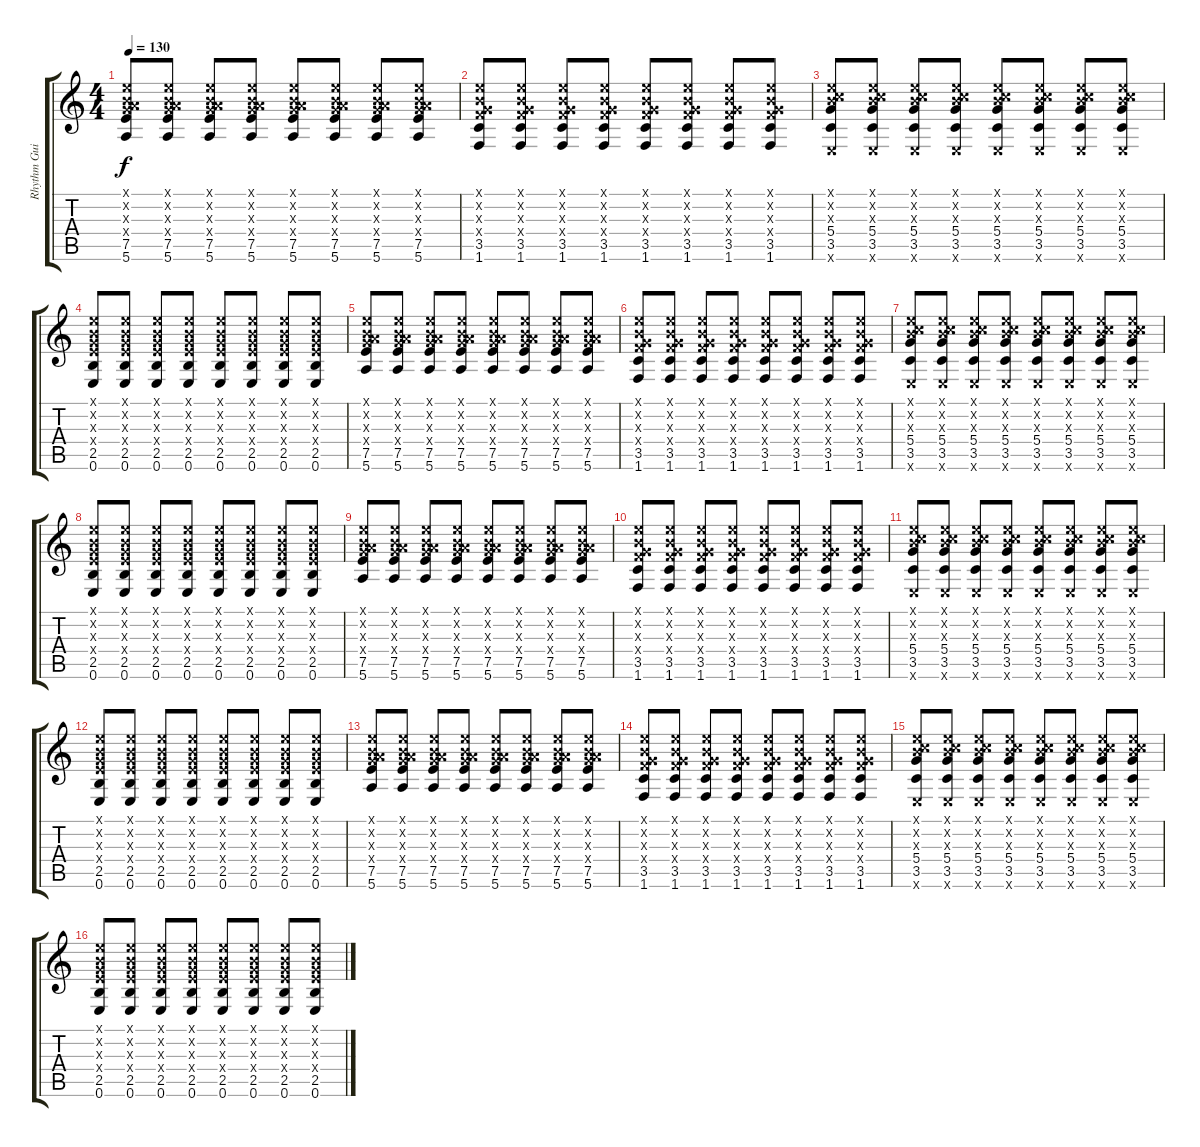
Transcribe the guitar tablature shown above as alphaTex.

\track ("Rhythm Guitar" "Rhythm Gui") {instrument electricguitarmuted}
\staff {score tabs}
\tuning (E4 B3 G3 D3 A2 E2) {hide}
\ts (4 4)
\tempo 130
\clef g2
\ks c
(0.1{x} 0.2{x} 0.3{x} 7.4{x} 7.5 5.6).8{dy f} (0.1{x} 0.2{x} 0.3{x} 7.4{x} 7.5 5.6).8 (0.1{x} 0.2{x} 0.3{x} 7.4{x} 7.5 5.6).8 (0.1{x} 0.2{x} 0.3{x} 7.4{x} 7.5 5.6).8 (0.1{x} 0.2{x} 0.3{x} 7.4{x} 7.5 5.6).8 (0.1{x} 0.2{x} 0.3{x} 7.4{x} 7.5 5.6).8 (0.1{x} 0.2{x} 0.3{x} 7.4{x} 7.5 5.6).8 (0.1{x} 0.2{x} 0.3{x} 7.4{x} 7.5 5.6).8 |
(0.1{x} 0.2{x} 0.3{x} 3.4{x} 3.5 1.6).8 (0.1{x} 0.2{x} 0.3{x} 3.4{x} 3.5 1.6).8 (0.1{x} 0.2{x} 0.3{x} 3.4{x} 3.5 1.6).8 (0.1{x} 0.2{x} 0.3{x} 3.4{x} 3.5 1.6).8 (0.1{x} 0.2{x} 0.3{x} 3.4{x} 3.5 1.6).8 (0.1{x} 0.2{x} 0.3{x} 3.4{x} 3.5 1.6).8 (0.1{x} 0.2{x} 0.3{x} 3.4{x} 3.5 1.6).8 (0.1{x} 0.2{x} 0.3{x} 3.4{x} 3.5 1.6).8 |
(0.1{x} 0.2{x} 5.3{x} 5.4 3.5 0.6{x}).8 (0.1{x} 0.2{x} 5.3{x} 5.4 3.5 0.6{x}).8 (0.1{x} 0.2{x} 5.3{x} 5.4 3.5 0.6{x}).8 (0.1{x} 0.2{x} 5.3{x} 5.4 3.5 0.6{x}).8 (0.1{x} 0.2{x} 5.3{x} 5.4 3.5 0.6{x}).8 (0.1{x} 0.2{x} 5.3{x} 5.4 3.5 0.6{x}).8 (0.1{x} 0.2{x} 5.3{x} 5.4 3.5 0.6{x}).8 (0.1{x} 0.2{x} 5.3{x} 5.4 3.5 0.6{x}).8 |
(0.1{x} 0.2{x} 0.3{x} 2.4{x} 2.5 0.6).8 (0.1{x} 0.2{x} 0.3{x} 2.4{x} 2.5 0.6).8 (0.1{x} 0.2{x} 0.3{x} 2.4{x} 2.5 0.6).8 (0.1{x} 0.2{x} 0.3{x} 2.4{x} 2.5 0.6).8 (0.1{x} 0.2{x} 0.3{x} 2.4{x} 2.5 0.6).8 (0.1{x} 0.2{x} 0.3{x} 2.4{x} 2.5 0.6).8 (0.1{x} 0.2{x} 0.3{x} 2.4{x} 2.5 0.6).8 (0.1{x} 0.2{x} 0.3{x} 2.4{x} 2.5 0.6).8 |
(0.1{x} 0.2{x} 0.3{x} 7.4{x} 7.5 5.6).8 (0.1{x} 0.2{x} 0.3{x} 7.4{x} 7.5 5.6).8 (0.1{x} 0.2{x} 0.3{x} 7.4{x} 7.5 5.6).8 (0.1{x} 0.2{x} 0.3{x} 7.4{x} 7.5 5.6).8 (0.1{x} 0.2{x} 0.3{x} 7.4{x} 7.5 5.6).8 (0.1{x} 0.2{x} 0.3{x} 7.4{x} 7.5 5.6).8 (0.1{x} 0.2{x} 0.3{x} 7.4{x} 7.5 5.6).8 (0.1{x} 0.2{x} 0.3{x} 7.4{x} 7.5 5.6).8 |
(0.1{x} 0.2{x} 0.3{x} 3.4{x} 3.5 1.6).8 (0.1{x} 0.2{x} 0.3{x} 3.4{x} 3.5 1.6).8 (0.1{x} 0.2{x} 0.3{x} 3.4{x} 3.5 1.6).8 (0.1{x} 0.2{x} 0.3{x} 3.4{x} 3.5 1.6).8 (0.1{x} 0.2{x} 0.3{x} 3.4{x} 3.5 1.6).8 (0.1{x} 0.2{x} 0.3{x} 3.4{x} 3.5 1.6).8 (0.1{x} 0.2{x} 0.3{x} 3.4{x} 3.5 1.6).8 (0.1{x} 0.2{x} 0.3{x} 3.4{x} 3.5 1.6).8 |
(0.1{x} 0.2{x} 5.3{x} 5.4 3.5 0.6{x}).8 (0.1{x} 0.2{x} 5.3{x} 5.4 3.5 0.6{x}).8 (0.1{x} 0.2{x} 5.3{x} 5.4 3.5 0.6{x}).8 (0.1{x} 0.2{x} 5.3{x} 5.4 3.5 0.6{x}).8 (0.1{x} 0.2{x} 5.3{x} 5.4 3.5 0.6{x}).8 (0.1{x} 0.2{x} 5.3{x} 5.4 3.5 0.6{x}).8 (0.1{x} 0.2{x} 5.3{x} 5.4 3.5 0.6{x}).8 (0.1{x} 0.2{x} 5.3{x} 5.4 3.5 0.6{x}).8 |
(0.1{x} 0.2{x} 0.3{x} 2.4{x} 2.5 0.6).8 (0.1{x} 0.2{x} 0.3{x} 2.4{x} 2.5 0.6).8 (0.1{x} 0.2{x} 0.3{x} 2.4{x} 2.5 0.6).8 (0.1{x} 0.2{x} 0.3{x} 2.4{x} 2.5 0.6).8 (0.1{x} 0.2{x} 0.3{x} 2.4{x} 2.5 0.6).8 (0.1{x} 0.2{x} 0.3{x} 2.4{x} 2.5 0.6).8 (0.1{x} 0.2{x} 0.3{x} 2.4{x} 2.5 0.6).8 (0.1{x} 0.2{x} 0.3{x} 2.4{x} 2.5 0.6).8 |
(0.1{x} 0.2{x} 0.3{x} 7.4{x} 7.5 5.6).8 (0.1{x} 0.2{x} 0.3{x} 7.4{x} 7.5 5.6).8 (0.1{x} 0.2{x} 0.3{x} 7.4{x} 7.5 5.6).8 (0.1{x} 0.2{x} 0.3{x} 7.4{x} 7.5 5.6).8 (0.1{x} 0.2{x} 0.3{x} 7.4{x} 7.5 5.6).8 (0.1{x} 0.2{x} 0.3{x} 7.4{x} 7.5 5.6).8 (0.1{x} 0.2{x} 0.3{x} 7.4{x} 7.5 5.6).8 (0.1{x} 0.2{x} 0.3{x} 7.4{x} 7.5 5.6).8 |
(0.1{x} 0.2{x} 0.3{x} 3.4{x} 3.5 1.6).8 (0.1{x} 0.2{x} 0.3{x} 3.4{x} 3.5 1.6).8 (0.1{x} 0.2{x} 0.3{x} 3.4{x} 3.5 1.6).8 (0.1{x} 0.2{x} 0.3{x} 3.4{x} 3.5 1.6).8 (0.1{x} 0.2{x} 0.3{x} 3.4{x} 3.5 1.6).8 (0.1{x} 0.2{x} 0.3{x} 3.4{x} 3.5 1.6).8 (0.1{x} 0.2{x} 0.3{x} 3.4{x} 3.5 1.6).8 (0.1{x} 0.2{x} 0.3{x} 3.4{x} 3.5 1.6).8 |
(0.1{x} 0.2{x} 5.3{x} 5.4 3.5 0.6{x}).8 (0.1{x} 0.2{x} 5.3{x} 5.4 3.5 0.6{x}).8 (0.1{x} 0.2{x} 5.3{x} 5.4 3.5 0.6{x}).8 (0.1{x} 0.2{x} 5.3{x} 5.4 3.5 0.6{x}).8 (0.1{x} 0.2{x} 5.3{x} 5.4 3.5 0.6{x}).8 (0.1{x} 0.2{x} 5.3{x} 5.4 3.5 0.6{x}).8 (0.1{x} 0.2{x} 5.3{x} 5.4 3.5 0.6{x}).8 (0.1{x} 0.2{x} 5.3{x} 5.4 3.5 0.6{x}).8 |
(0.1{x} 0.2{x} 0.3{x} 2.4{x} 2.5 0.6).8 (0.1{x} 0.2{x} 0.3{x} 2.4{x} 2.5 0.6).8 (0.1{x} 0.2{x} 0.3{x} 2.4{x} 2.5 0.6).8 (0.1{x} 0.2{x} 0.3{x} 2.4{x} 2.5 0.6).8 (0.1{x} 0.2{x} 0.3{x} 2.4{x} 2.5 0.6).8 (0.1{x} 0.2{x} 0.3{x} 2.4{x} 2.5 0.6).8 (0.1{x} 0.2{x} 0.3{x} 2.4{x} 2.5 0.6).8 (0.1{x} 0.2{x} 0.3{x} 2.4{x} 2.5 0.6).8 |
(0.1{x} 0.2{x} 0.3{x} 7.4{x} 7.5 5.6).8 (0.1{x} 0.2{x} 0.3{x} 7.4{x} 7.5 5.6).8 (0.1{x} 0.2{x} 0.3{x} 7.4{x} 7.5 5.6).8 (0.1{x} 0.2{x} 0.3{x} 7.4{x} 7.5 5.6).8 (0.1{x} 0.2{x} 0.3{x} 7.4{x} 7.5 5.6).8 (0.1{x} 0.2{x} 0.3{x} 7.4{x} 7.5 5.6).8 (0.1{x} 0.2{x} 0.3{x} 7.4{x} 7.5 5.6).8 (0.1{x} 0.2{x} 0.3{x} 7.4{x} 7.5 5.6).8 |
(0.1{x} 0.2{x} 0.3{x} 3.4{x} 3.5 1.6).8 (0.1{x} 0.2{x} 0.3{x} 3.4{x} 3.5 1.6).8 (0.1{x} 0.2{x} 0.3{x} 3.4{x} 3.5 1.6).8 (0.1{x} 0.2{x} 0.3{x} 3.4{x} 3.5 1.6).8 (0.1{x} 0.2{x} 0.3{x} 3.4{x} 3.5 1.6).8 (0.1{x} 0.2{x} 0.3{x} 3.4{x} 3.5 1.6).8 (0.1{x} 0.2{x} 0.3{x} 3.4{x} 3.5 1.6).8 (0.1{x} 0.2{x} 0.3{x} 3.4{x} 3.5 1.6).8 |
(0.1{x} 0.2{x} 5.3{x} 5.4 3.5 0.6{x}).8 (0.1{x} 0.2{x} 5.3{x} 5.4 3.5 0.6{x}).8 (0.1{x} 0.2{x} 5.3{x} 5.4 3.5 0.6{x}).8 (0.1{x} 0.2{x} 5.3{x} 5.4 3.5 0.6{x}).8 (0.1{x} 0.2{x} 5.3{x} 5.4 3.5 0.6{x}).8 (0.1{x} 0.2{x} 5.3{x} 5.4 3.5 0.6{x}).8 (0.1{x} 0.2{x} 5.3{x} 5.4 3.5 0.6{x}).8 (0.1{x} 0.2{x} 5.3{x} 5.4 3.5 0.6{x}).8 |
(0.1{x} 0.2{x} 0.3{x} 2.4{x} 2.5 0.6).8 (0.1{x} 0.2{x} 0.3{x} 2.4{x} 2.5 0.6).8 (0.1{x} 0.2{x} 0.3{x} 2.4{x} 2.5 0.6).8 (0.1{x} 0.2{x} 0.3{x} 2.4{x} 2.5 0.6).8 (0.1{x} 0.2{x} 0.3{x} 2.4{x} 2.5 0.6).8 (0.1{x} 0.2{x} 0.3{x} 2.4{x} 2.5 0.6).8 (0.1{x} 0.2{x} 0.3{x} 2.4{x} 2.5 0.6).8 (0.1{x} 0.2{x} 0.3{x} 2.4{x} 2.5 0.6).8
